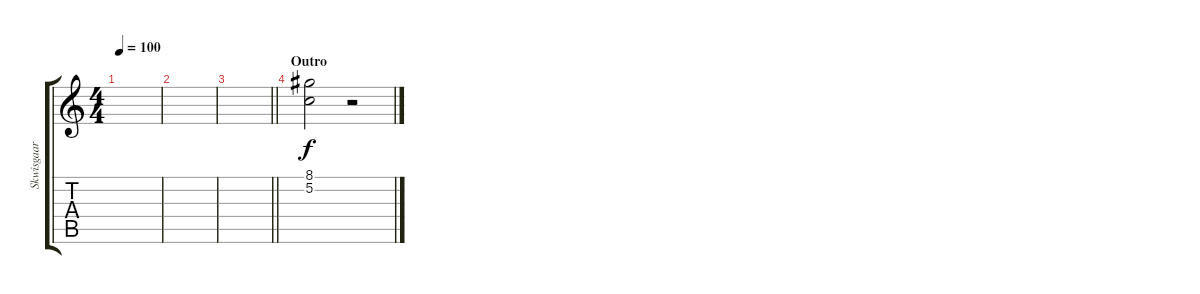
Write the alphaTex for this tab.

\track ("Skwisgaar Skwigelf (Harmony Guitar 2)" "Skwisgaar ") {instrument distortionguitar}
\staff {score tabs}
\tuning (C4 G3 Eb3 Bb2 F2 C2) {hide}
\ts (4 4)
\tempo 100
\clef g2
\ks c
|
|
\barLineRight lightlight
|
\section ("" "Outro")
(8.1 5.2).2{volume 2} r.2
